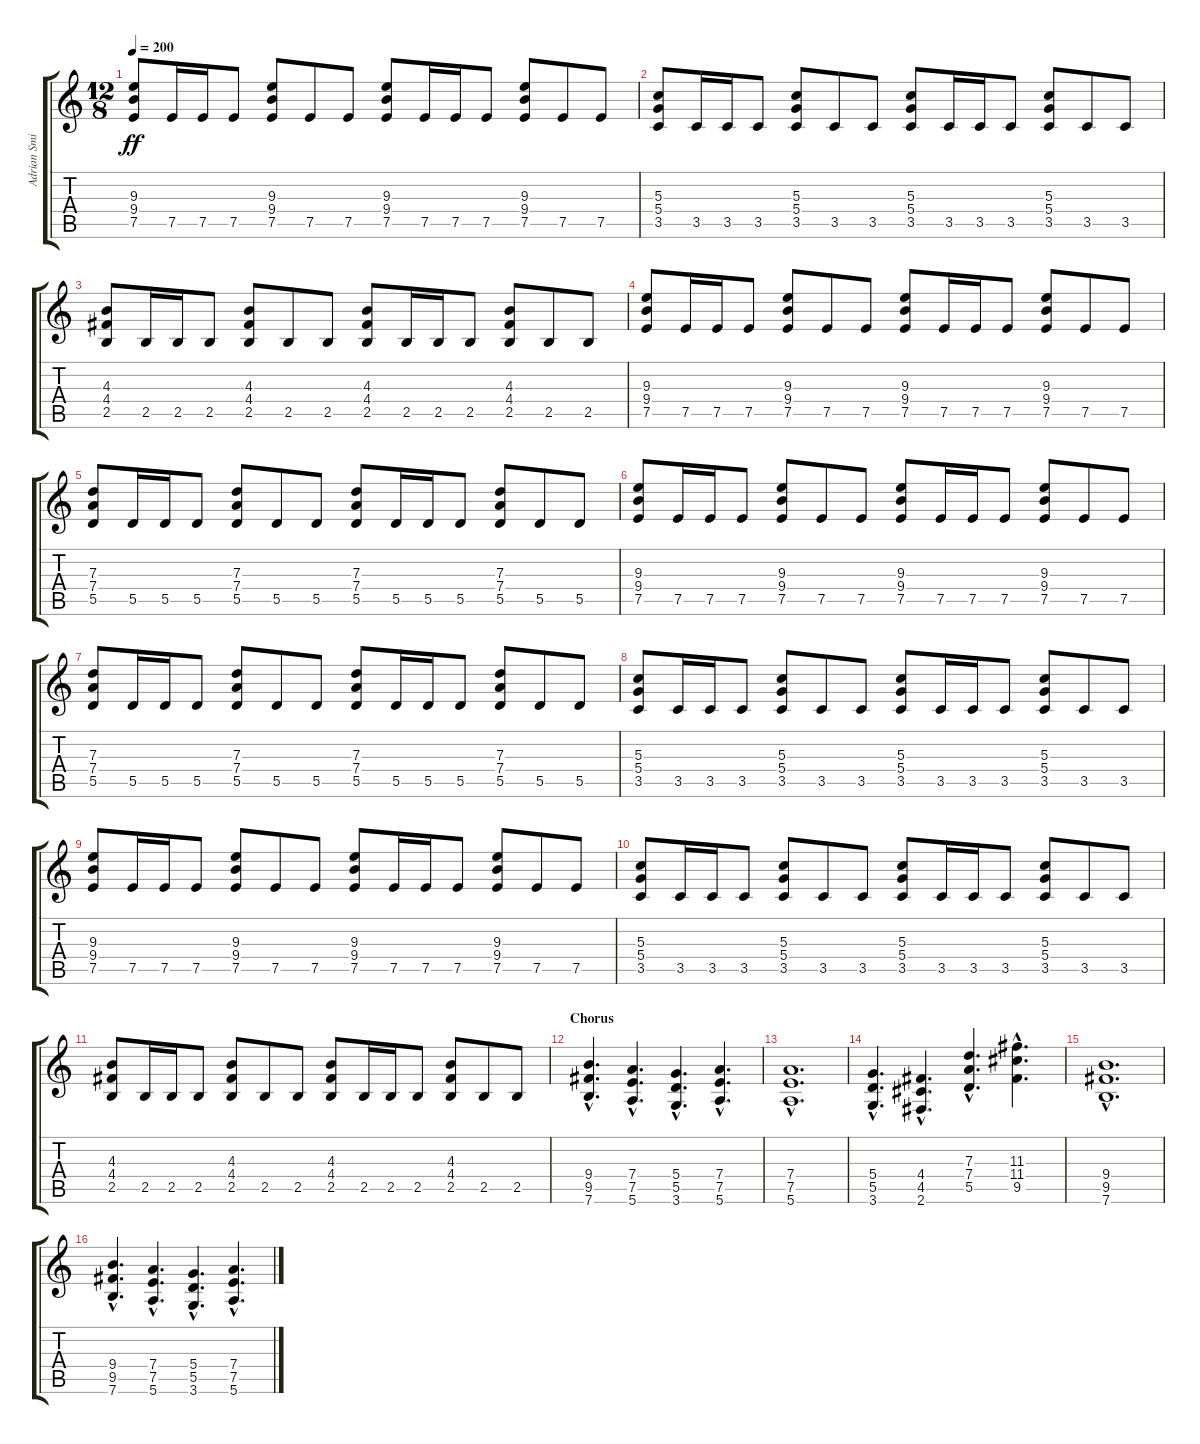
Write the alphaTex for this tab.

\track ("Adrian Smith" "Adrian Smi") {instrument overdrivenguitar}
\staff {score tabs}
\tuning (E4 B3 G3 D3 A2 E2) {hide}
\ts (12 8)
\tempo 200
\clef g2
\ks c
(9.3 9.4 7.5).8{dy ff} 7.5.16 7.5.16 7.5.8 (9.3 9.4 7.5).8 7.5.8 7.5.8 (9.3 9.4 7.5).8 7.5.16 7.5.16 7.5.8 (9.3 9.4 7.5).8 7.5.8 7.5.8 |
(5.3 5.4 3.5).8 3.5.16 3.5.16 3.5.8 (5.3 5.4 3.5).8 3.5.8 3.5.8 (5.3 5.4 3.5).8 3.5.16 3.5.16 3.5.8 (5.3 5.4 3.5).8 3.5.8 3.5.8 |
(4.3 4.4 2.5).8 2.5.16 2.5.16 2.5.8 (4.3 4.4 2.5).8 2.5.8 2.5.8 (4.3 4.4 2.5).8 2.5.16 2.5.16 2.5.8 (4.3 4.4 2.5).8 2.5.8 2.5.8 |
(9.3 9.4 7.5).8 7.5.16 7.5.16 7.5.8 (9.3 9.4 7.5).8 7.5.8 7.5.8 (9.3 9.4 7.5).8 7.5.16 7.5.16 7.5.8 (9.3 9.4 7.5).8 7.5.8 7.5.8 |
(7.3 7.4 5.5).8 5.5.16 5.5.16 5.5.8 (7.3 7.4 5.5).8 5.5.8 5.5.8 (7.3 7.4 5.5).8 5.5.16 5.5.16 5.5.8 (7.3 7.4 5.5).8 5.5.8 5.5.8 |
(9.3 9.4 7.5).8 7.5.16 7.5.16 7.5.8 (9.3 9.4 7.5).8 7.5.8 7.5.8 (9.3 9.4 7.5).8 7.5.16 7.5.16 7.5.8 (9.3 9.4 7.5).8 7.5.8 7.5.8 |
(7.3 7.4 5.5).8 5.5.16 5.5.16 5.5.8 (7.3 7.4 5.5).8 5.5.8 5.5.8 (7.3 7.4 5.5).8 5.5.16 5.5.16 5.5.8 (7.3 7.4 5.5).8 5.5.8 5.5.8 |
(5.3 5.4 3.5).8 3.5.16 3.5.16 3.5.8 (5.3 5.4 3.5).8 3.5.8 3.5.8 (5.3 5.4 3.5).8 3.5.16 3.5.16 3.5.8 (5.3 5.4 3.5).8 3.5.8 3.5.8 |
(9.3 9.4 7.5).8 7.5.16 7.5.16 7.5.8 (9.3 9.4 7.5).8 7.5.8 7.5.8 (9.3 9.4 7.5).8 7.5.16 7.5.16 7.5.8 (9.3 9.4 7.5).8 7.5.8 7.5.8 |
(5.3 5.4 3.5).8 3.5.16 3.5.16 3.5.8 (5.3 5.4 3.5).8 3.5.8 3.5.8 (5.3 5.4 3.5).8 3.5.16 3.5.16 3.5.8 (5.3 5.4 3.5).8 3.5.8 3.5.8 |
(4.3 4.4 2.5).8 2.5.16 2.5.16 2.5.8 (4.3 4.4 2.5).8 2.5.8 2.5.8 (4.3 4.4 2.5).8 2.5.16 2.5.16 2.5.8 (4.3 4.4 2.5).8 2.5.8 2.5.8 |
\section ("" "Chorus")
(9.4{hac} 9.5{hac} 7.6{hac}).4{d} (7.4{hac} 7.5{hac} 5.6{hac}).4{d} (5.4{hac} 5.5{hac} 3.6{hac}).4{d} (7.4{hac} 7.5{hac} 5.6{hac}).4{d} |
(7.4{hac} 7.5{hac} 5.6{hac}).1{d} |
(5.4{hac} 5.5{hac} 3.6{hac}).4{d} (4.4{hac} 4.5{hac} 2.6{hac}).4{d} (7.3{hac} 7.4{hac} 5.5{hac}).4{d} (11.3{hac} 11.4{hac} 9.5{hac}).4{d} |
(9.4{hac} 9.5{hac} 7.6{hac}).1{d} |
(9.4{hac} 9.5{hac} 7.6{hac}).4{d} (7.4{hac} 7.5{hac} 5.6{hac}).4{d} (5.4{hac} 5.5{hac} 3.6{hac}).4{d} (7.4{hac} 7.5{hac} 5.6{hac}).4{d}
